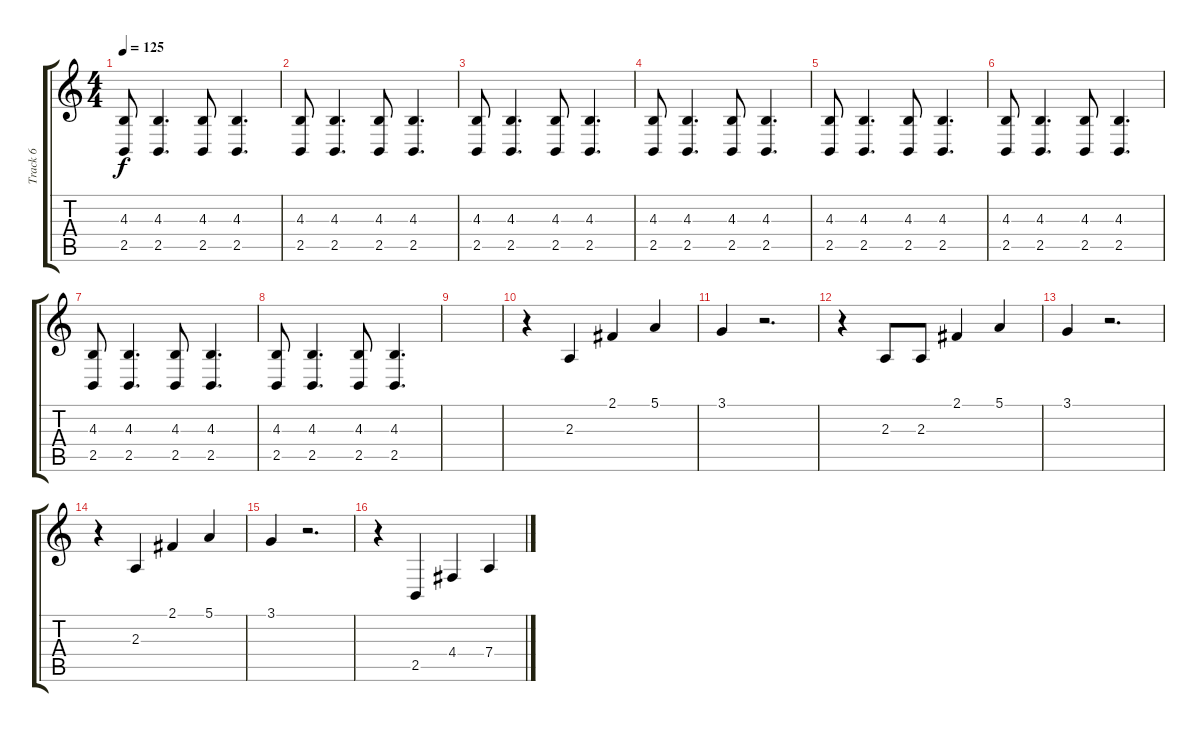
\track ("Track 6" "Track 6") {instrument lead6voice}
\staff {score tabs}
\tuning (E4 B3 G3 D3 A2 E2) {hide}
\ts (4 4)
\tempo 125
\clef g2
\ks c
(4.3 2.5).8{dy f} (4.3 2.5).4{d} (4.3 2.5).8 (4.3 2.5).4{d} |
(4.3 2.5).8 (4.3 2.5).4{d} (4.3 2.5).8 (4.3 2.5).4{d} |
(4.3 2.5).8 (4.3 2.5).4{d} (4.3 2.5).8 (4.3 2.5).4{d} |
(4.3 2.5).8 (4.3 2.5).4{d} (4.3 2.5).8 (4.3 2.5).4{d} |
(4.3 2.5).8 (4.3 2.5).4{d} (4.3 2.5).8 (4.3 2.5).4{d} |
(4.3 2.5).8 (4.3 2.5).4{d} (4.3 2.5).8 (4.3 2.5).4{d} |
(4.3 2.5).8 (4.3 2.5).4{d} (4.3 2.5).8 (4.3 2.5).4{d} |
(4.3 2.5).8 (4.3 2.5).4{d} (4.3 2.5).8 (4.3 2.5).4{d} |
|
r.4 2.3.4 2.1.4 5.1.4 |
3.1.4 r.2{d} |
r.4 2.3.8 2.3.8 2.1.4 5.1.4 |
3.1.4 r.2{d} |
r.4 2.3.4 2.1.4 5.1.4 |
3.1.4 r.2{d} |
r.4 2.5.4 4.4.4 7.4.4
